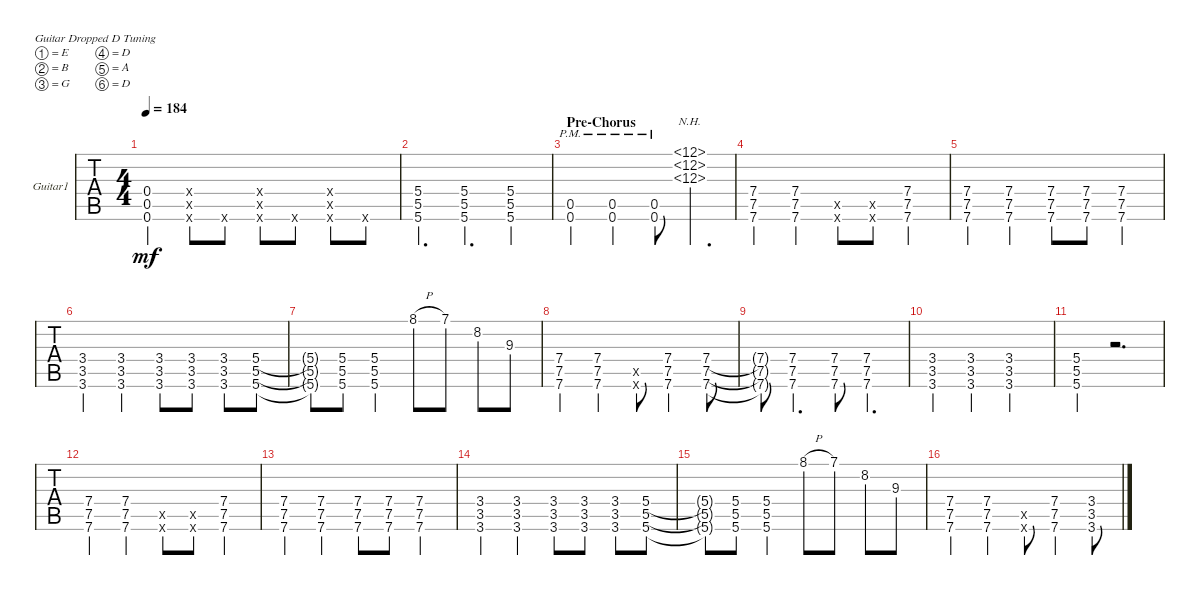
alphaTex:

\defaultSystemsLayout 4
\bracketExtendMode groupsimilarinstruments
\firstSystemTrackNameOrientation horizontal
\otherSystemsTrackNameOrientation horizontal
\track ("Guitar 1 (Mercedes)" "Guitar1") {instrument overdrivenguitar}
\staff {tabs}
\tuning (E4 B3 G3 D3 A2 D2)
\ts (4 4)
\tempo 184
\clef g2
\ks c
(0.6 0.5 0.4).4{dy mf} (0.6{x} 0.5{x} 0.4{x}).8 0.6{x}.8 (0.6{x} 0.5{x} 0.4{x}).8 0.6{x}.8 (0.6{x} 0.5{x} 0.4{x}).8 0.6{x}.8 |
(5.6 5.5 5.4).4{d} (5.6 5.5 5.4).4{d} (5.6 5.5 5.4).4 |
\section ("" "Pre-Chorus")
(0.6{pm} 0.5{pm}).4 (0.6{pm} 0.5{pm}).4 (0.6{pm} 0.5{pm}).8 (12.3{nh} 12.2{nh} 12.1{nh}).4{d} |
(7.6 7.5 7.4).4 (7.6 7.5 7.4).4 (7.6{x} 7.5{x}).8 (7.6{x} 7.5{x}).8 (7.6 7.5 7.4).4 |
(7.6 7.4 7.5).4 (7.6 7.4 7.5).4 (7.6 7.5 7.4).8 (7.6 7.5 7.4).8 (7.6 7.5 7.4).4 |
(3.6 3.5 3.4).4 (3.6 3.5 3.4).4 (3.6 3.4 3.5).8 (3.6 3.4 3.5).8 (3.6 3.4 3.5).8 (5.6 5.5 5.4).8 |
(5.6{t} 5.5{t} 5.4{t}).8 (5.6 5.4 5.5).8 (5.6 5.5 5.4).4 8.1{h}.8 7.1.8 8.2.8 9.3.8 |
(7.6 7.5 7.4).4 (7.6 7.4 7.5).4 (7.6{x} 7.5{x}).8 (7.6 7.5 7.4).4 (7.6 7.5 7.4).8 |
(7.4{t} 7.5{t} 7.6{t}).8 (7.6 7.5 7.4).4{d} (7.6 7.5 7.4).8 (7.4 7.5 7.6).4{d} |
(3.6 3.4 3.5).4 (3.6 3.5 3.4).4 (3.6 3.5 3.4).2 |
(5.6 5.5 5.4).4 r.2{d} |
(7.6 7.5 7.4).4 (7.6 7.5 7.4).4 (7.6{x} 7.5{x}).8 (7.6{x} 7.5{x}).8 (7.6 7.5 7.4).4 |
(7.6 7.4 7.5).4 (7.6 7.4 7.5).4 (7.6 7.5 7.4).8 (7.6 7.5 7.4).8 (7.6 7.5 7.4).4 |
(3.6 3.5 3.4).4 (3.6 3.5 3.4).4 (3.6 3.4 3.5).8 (3.6 3.4 3.5).8 (3.6 3.4 3.5).8 (5.6 5.5 5.4).8 |
(5.6{t} 5.5{t} 5.4{t}).8 (5.6 5.4 5.5).8 (5.6 5.5 5.4).4 8.1{h}.8 7.1.8 8.2.8 9.3.8 |
(7.6 7.5 7.4).4 (7.6 7.4 7.5).4 (7.6{x} 7.5{x}).8 (7.6 7.5 7.4).4 (3.6 3.5 3.4).8
